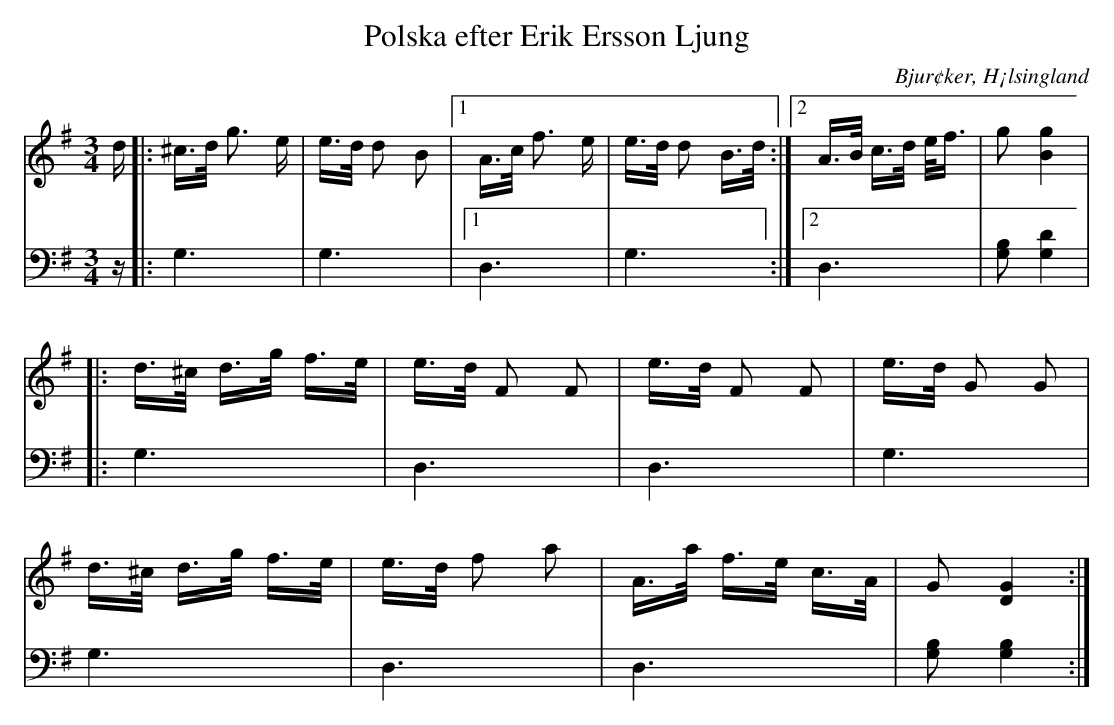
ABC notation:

X:1
T: Polska efter Erik Ersson Ljung
O: Bjur¢ker, H¡lsingland
M: 3/4
L: 1/16
K: G
V:1
V:2
V:3 merge
V:1
d|: ^c>d g3 e|e>d d2 B2|1 A>c f3 e|e>d d2 B>d :|2 A>B c>d e<f|g2 [B4g4]|
|:d>^c d>g f>e|e>d F2 F2|e>d F2 F2|e>d G2 G2|
d>^c d>g f>e|e>d f2 a2|A>a f>e c>A|G2 [D4G4]:|
V:2 clef=bass
z|:G,6|G,6|1 D,6| G,6:|2 D,6 |[G,2B,2] [G,4D4]|
|:G,6|D,6|D,6|G,6|
G,6|D,6|D,6|[G,2B,2] [G,4B,4]:|
